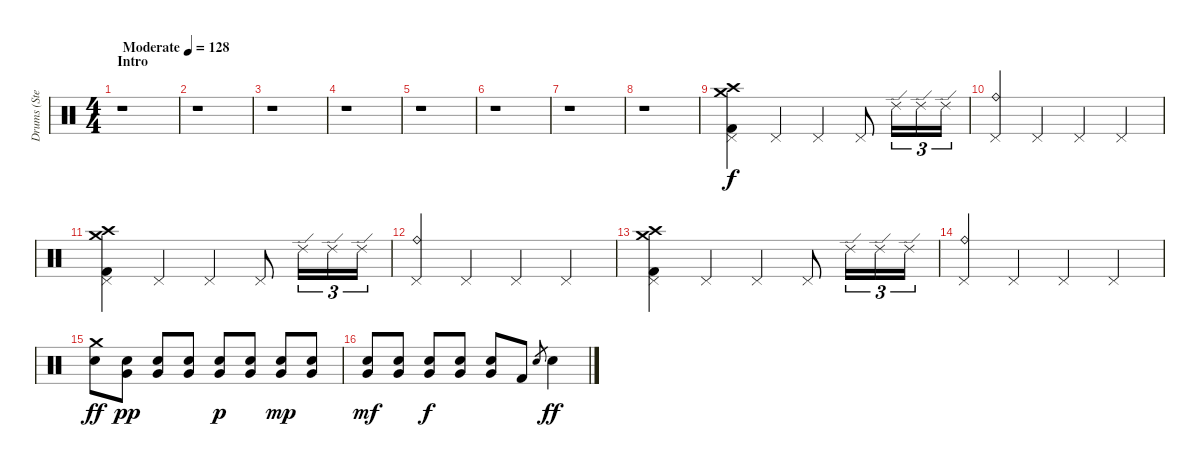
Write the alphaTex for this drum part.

\track ("Drums (Steven)" "Drums (Ste") {instrument percussion}
\staff {score}
\articulation defaults
\ts (4 4)
\section ("" "Intro")
\tempo (128 "Moderate")
\clef neutral
\ks c
r.1{dy f} |
r.1 |
r.1 |
r.1 |
r.1 |
r.1 |
r.1 |
r.1 |
("Crash high (hit)" "Crash medium (hit)" "Pedal Hi-Hat (hit)" "Kick (hit) 2").4 "Pedal Hi-Hat (hit)".4 "Pedal Hi-Hat (hit)".4 "Pedal Hi-Hat (hit)".8 "Ride (edge) 2".16{tu (3 2)} "Ride (edge) 2".16{tu (3 2)} "Ride (edge) 2".16{tu (3 2)} |
("Ride (bell)" "Pedal Hi-Hat (hit)").4 "Pedal Hi-Hat (hit)".4 "Pedal Hi-Hat (hit)".4 "Pedal Hi-Hat (hit)".4 |
("Crash high (hit)" "Crash medium (hit)" "Pedal Hi-Hat (hit)" "Kick (hit) 2").4 "Pedal Hi-Hat (hit)".4 "Pedal Hi-Hat (hit)".4 "Pedal Hi-Hat (hit)".8 "Ride (edge) 2".16{tu (3 2)} "Ride (edge) 2".16{tu (3 2)} "Ride (edge) 2".16{tu (3 2)} |
("Ride (bell)" "Pedal Hi-Hat (hit)").4 "Pedal Hi-Hat (hit)".4 "Pedal Hi-Hat (hit)".4 "Pedal Hi-Hat (hit)".4 |
("Crash high (hit)" "Crash medium (hit)" "Pedal Hi-Hat (hit)" "Kick (hit) 2").4 "Pedal Hi-Hat (hit)".4 "Pedal Hi-Hat (hit)".4 "Pedal Hi-Hat (hit)".8 "Ride (edge) 2".16{tu (3 2)} "Ride (edge) 2".16{tu (3 2)} "Ride (edge) 2".16{tu (3 2)} |
("Ride (bell)" "Pedal Hi-Hat (hit)").4 "Pedal Hi-Hat (hit)".4 "Pedal Hi-Hat (hit)".4 "Pedal Hi-Hat (hit)".4 |
("Crash medium (hit)" "Snare (hit) 2").8{dy ff} ("Very Low Tom (hit)" "Snare (hit) 2").8{dy pp} ("Very Low Tom (hit)" "Snare (hit) 2").8 ("Very Low Tom (hit)" "Snare (hit) 2").8 ("Very Low Tom (hit)" "Snare (hit) 2").8{dy p} ("Very Low Tom (hit)" "Snare (hit) 2").8 ("Very Low Tom (hit)" "Snare (hit) 2").8{dy mp} ("Very Low Tom (hit)" "Snare (hit) 2").8 |
("Very Low Tom (hit)" "Snare (hit) 2").8{dy mf} ("Very Low Tom (hit)" "Snare (hit) 2").8 ("Very Low Tom (hit)" "Snare (hit) 2").8{dy f} ("Very Low Tom (hit)" "Snare (hit) 2").8 ("Very Low Tom (hit)" "Snare (hit) 2").8 "Kick (hit) 2".8 "Snare (hit) 2".8{gr} "Snare (hit) 2".4{dy ff}
